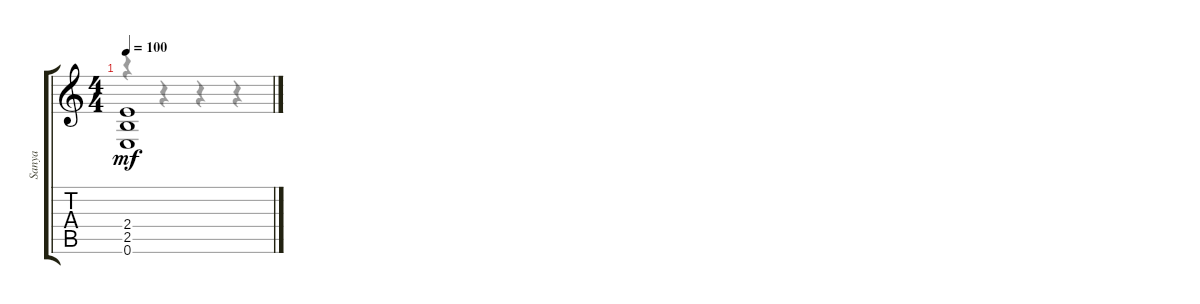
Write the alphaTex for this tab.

\track ("Sanya" "Sanya") {instrument distortionguitar}
\staff {score tabs}
\tuning (E4 B3 G3 D3 A2 E2) {hide}
\voice
\ts (4 4)
\tempo 100
\clef g2
\ks c
(2.4 2.5 0.6).1{dy mf}
\voice
\clef g2
\ottava regular
\simile none
\ks c
r.4{dy f} r.4 r.4 r.4
